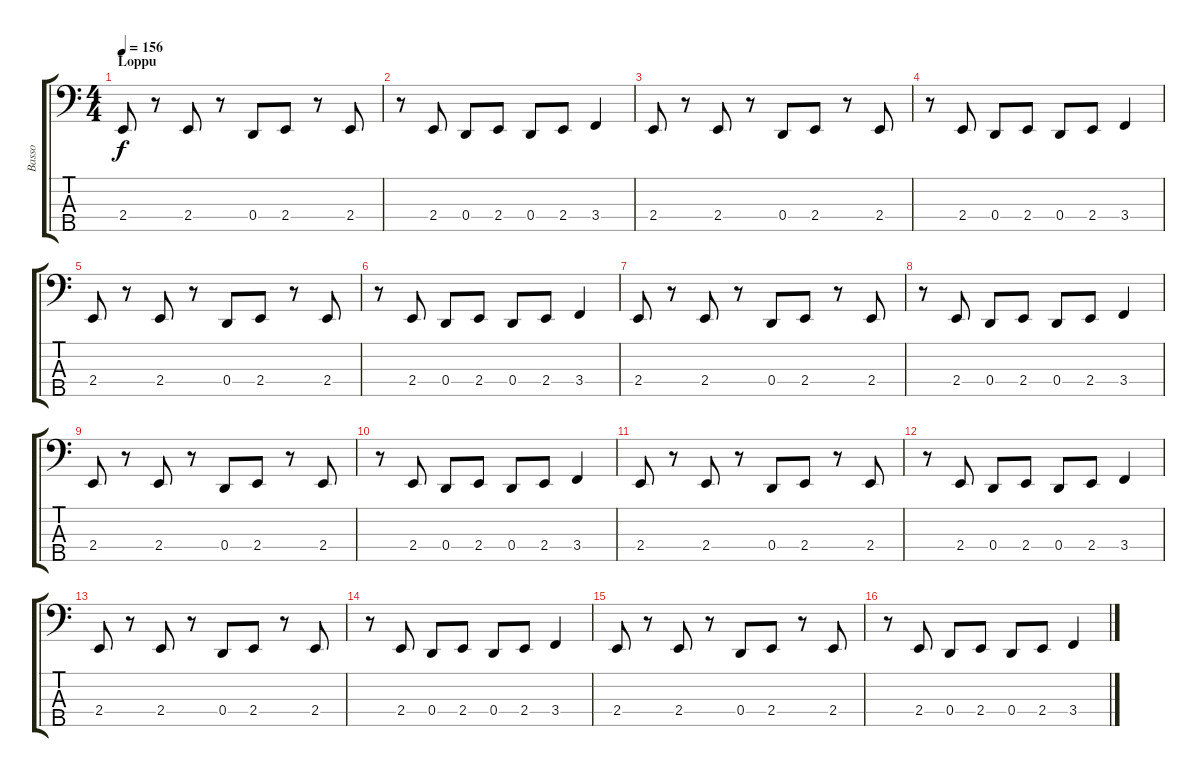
\track ("Basso" "Basso") {instrument electricbassfinger}
\staff {score tabs}
\tuning (G2 D2 A1 D1 A0) {hide}
\ts (4 4)
\section ("" "Loppu")
\tempo 156
\clef f4
\ks c
2.4.8{dy f} r.8 2.4.8 r.8 0.4.8 2.4.8 r.8 2.4.8 |
r.8 2.4.8 0.4.8 2.4.8 0.4.8 2.4.8 3.4.4 |
2.4.8 r.8 2.4.8 r.8 0.4.8 2.4.8 r.8 2.4.8 |
r.8 2.4.8 0.4.8 2.4.8 0.4.8 2.4.8 3.4.4 |
2.4.8 r.8 2.4.8 r.8 0.4.8 2.4.8 r.8 2.4.8 |
r.8 2.4.8 0.4.8 2.4.8 0.4.8 2.4.8 3.4.4 |
2.4.8 r.8 2.4.8 r.8 0.4.8 2.4.8 r.8 2.4.8 |
r.8 2.4.8 0.4.8 2.4.8 0.4.8 2.4.8 3.4.4 |
2.4.8 r.8 2.4.8 r.8 0.4.8 2.4.8 r.8 2.4.8 |
r.8 2.4.8 0.4.8 2.4.8 0.4.8 2.4.8 3.4.4 |
2.4.8 r.8 2.4.8 r.8 0.4.8 2.4.8 r.8 2.4.8 |
r.8 2.4.8 0.4.8 2.4.8 0.4.8 2.4.8 3.4.4 |
2.4.8 r.8 2.4.8 r.8 0.4.8 2.4.8 r.8 2.4.8 |
r.8 2.4.8 0.4.8 2.4.8 0.4.8 2.4.8 3.4.4 |
2.4.8 r.8 2.4.8 r.8 0.4.8 2.4.8 r.8 2.4.8 |
r.8 2.4.8 0.4.8 2.4.8 0.4.8 2.4.8 3.4.4
